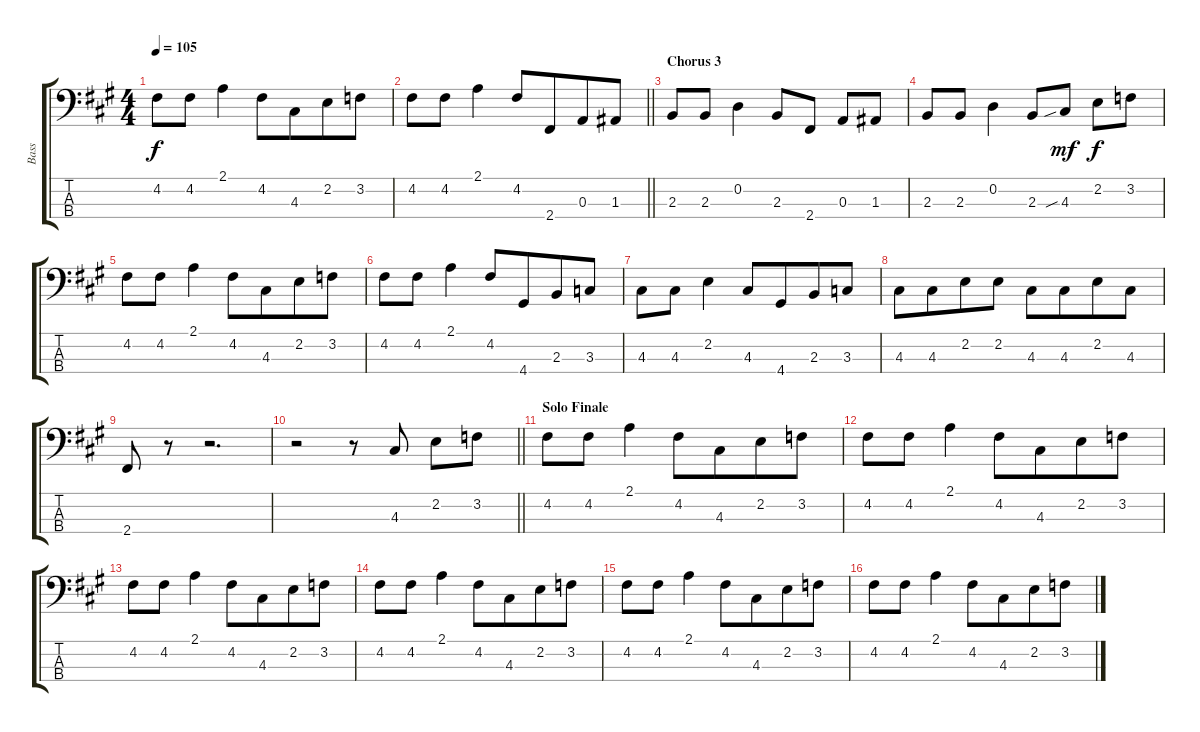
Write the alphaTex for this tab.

\track ("Bass" "Bass") {instrument electricbasspick bank 255}
\staff {score tabs}
\tuning (G2 D2 A1 E1) {hide}
\ts (4 4)
\tempo 105
\clef f4
\ks a
4.2.8{dy f} 4.2.8 2.1.4 4.2.8{beam merge} 4.3.8{beam merge} 2.2.8{beam merge} 3.2.8 |
\barLineRight lightlight
4.2.8 4.2.8 2.1.4 4.2.8{beam merge} 2.4.8{beam merge} 0.3.8{beam merge} 1.3.8 |
\section ("" "Chorus 3")
2.3.8 2.3.8 0.2.4 2.3.8 2.4.8 0.3.8 1.3.8 |
2.3.8 2.3.8 0.2.4 2.3.8 4.3{sib}.8{dy mf} 2.2.8{dy f} 3.2.8 |
4.2.8 4.2.8 2.1.4 4.2.8{beam merge} 4.3.8{beam merge} 2.2.8{beam merge} 3.2.8 |
4.2.8 4.2.8 2.1.4 4.2.8{beam merge} 4.4.8{beam merge} 2.3.8{beam merge} 3.3.8 |
4.3.8{beam merge} 4.3.8{beam merge} 2.2.4 4.3.8 4.4.8{beam merge} 2.3.8{beam merge} 3.3.8 |
4.3.8 4.3.8{beam merge} 2.2.8 2.2.8 4.3.8 4.3.8{beam merge} 2.2.8{beam merge} 4.3.8 |
2.4.8{beam merge} r.8 r.2{d} |
\barLineRight lightlight
r.2 r.8{beam merge} 4.3.8 2.2.8 3.2.8 |
\section ("" "Solo Finale")
4.2.8 4.2.8 2.1.4 4.2.8{beam merge} 4.3.8{beam merge} 2.2.8{beam merge} 3.2.8 |
4.2.8 4.2.8 2.1.4 4.2.8{beam merge} 4.3.8{beam merge} 2.2.8{beam merge} 3.2.8 |
4.2.8 4.2.8 2.1.4 4.2.8{beam merge} 4.3.8{beam merge} 2.2.8{beam merge} 3.2.8 |
4.2.8 4.2.8 2.1.4 4.2.8{beam merge} 4.3.8{beam merge} 2.2.8{beam merge} 3.2.8 |
4.2.8 4.2.8 2.1.4 4.2.8{beam merge} 4.3.8{beam merge} 2.2.8{beam merge} 3.2.8 |
4.2.8 4.2.8 2.1.4 4.2.8{beam merge} 4.3.8{beam merge} 2.2.8{beam merge} 3.2.8
